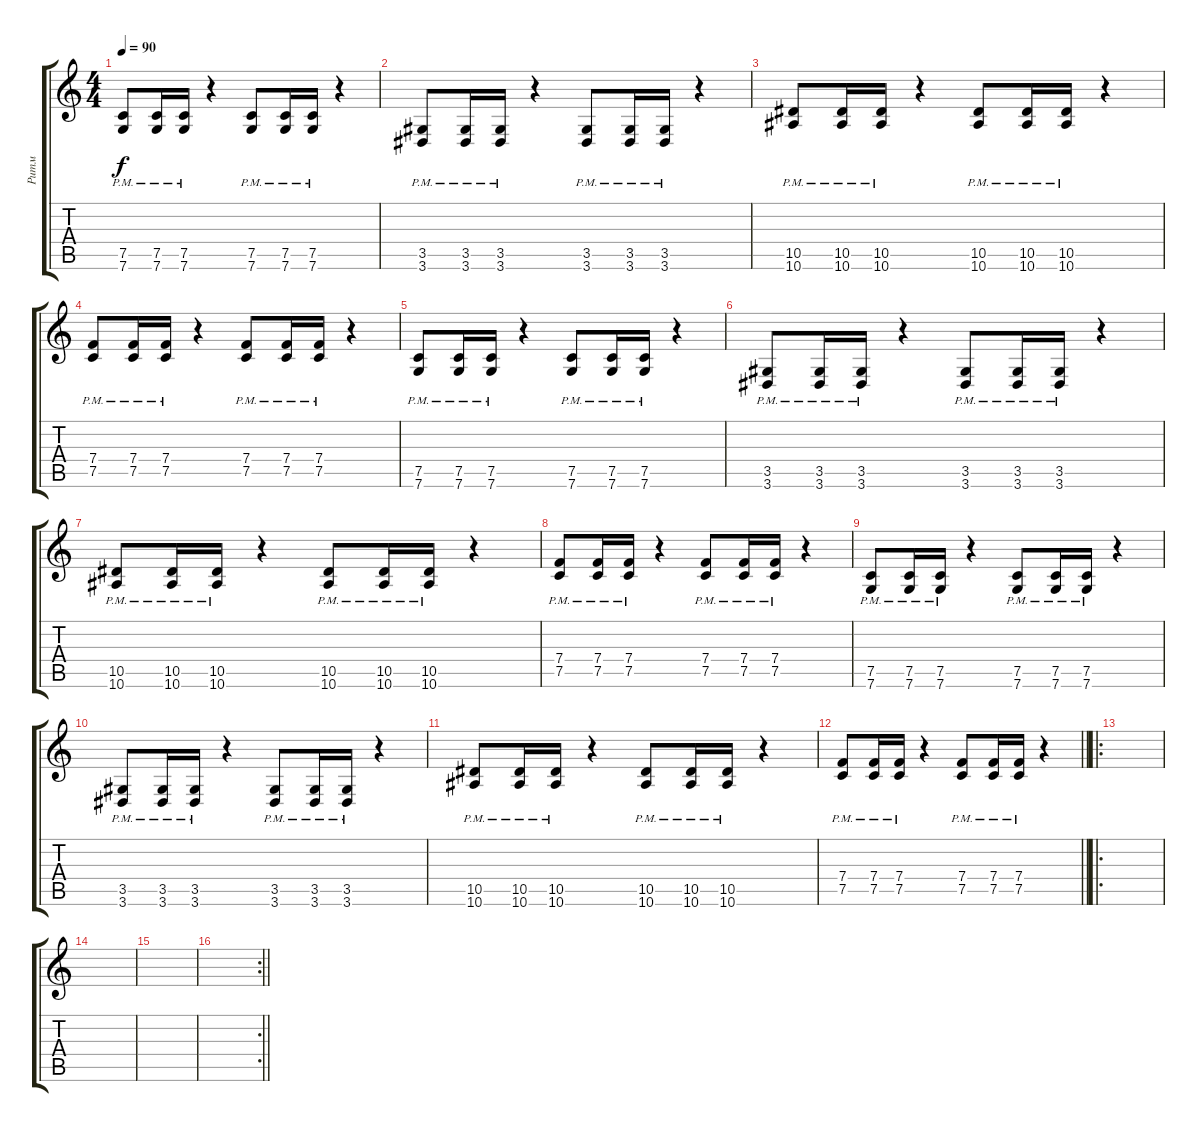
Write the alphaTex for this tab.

\track ("Ритм" "Ритм") {instrument distortionguitar}
\staff {score tabs}
\tuning (C4 G3 Eb3 Bb2 F2 C2) {hide}
\ts (4 4)
\tempo 90
\clef g2
\ks c
(7.5 7.6{pm}).8{dy f} (7.5 7.6{pm}).16 (7.5 7.6{pm}).16 r.4 (7.5 7.6{pm}).8 (7.5 7.6{pm}).16 (7.5 7.6{pm}).16 r.4 |
(3.5 3.6{pm}).8 (3.5 3.6{pm}).16 (3.5 3.6{pm}).16 r.4 (3.5 3.6{pm}).8 (3.5 3.6{pm}).16 (3.5 3.6{pm}).16 r.4 |
(10.5 10.6{pm}).8 (10.5 10.6{pm}).16 (10.5 10.6{pm}).16 r.4 (10.5 10.6{pm}).8 (10.5 10.6{pm}).16 (10.5 10.6{pm}).16 r.4 |
(7.4 7.5{pm}).8 (7.4 7.5{pm}).16 (7.4 7.5{pm}).16 r.4 (7.4 7.5{pm}).8 (7.4 7.5{pm}).16 (7.4 7.5{pm}).16 r.4 |
(7.5 7.6{pm}).8 (7.5 7.6{pm}).16 (7.5 7.6{pm}).16 r.4 (7.5 7.6{pm}).8 (7.5 7.6{pm}).16 (7.5 7.6{pm}).16 r.4 |
(3.5 3.6{pm}).8 (3.5 3.6{pm}).16 (3.5 3.6{pm}).16 r.4 (3.5 3.6{pm}).8 (3.5 3.6{pm}).16 (3.5 3.6{pm}).16 r.4 |
(10.5 10.6{pm}).8 (10.5 10.6{pm}).16 (10.5 10.6{pm}).16 r.4 (10.5 10.6{pm}).8 (10.5 10.6{pm}).16 (10.5 10.6{pm}).16 r.4 |
(7.4 7.5{pm}).8 (7.4 7.5{pm}).16 (7.4 7.5{pm}).16 r.4 (7.4 7.5{pm}).8 (7.4 7.5{pm}).16 (7.4 7.5{pm}).16 r.4 |
(7.5 7.6{pm}).8 (7.5 7.6{pm}).16 (7.5 7.6{pm}).16 r.4 (7.5 7.6{pm}).8 (7.5 7.6{pm}).16 (7.5 7.6{pm}).16 r.4 |
(3.5 3.6{pm}).8 (3.5 3.6{pm}).16 (3.5 3.6{pm}).16 r.4 (3.5 3.6{pm}).8 (3.5 3.6{pm}).16 (3.5 3.6{pm}).16 r.4 |
(10.5 10.6{pm}).8 (10.5 10.6{pm}).16 (10.5 10.6{pm}).16 r.4 (10.5 10.6{pm}).8 (10.5 10.6{pm}).16 (10.5 10.6{pm}).16 r.4 |
\barLineRight lightlight
(7.4 7.5{pm}).8 (7.4 7.5{pm}).16 (7.4 7.5{pm}).16 r.4 (7.4 7.5{pm}).8 (7.4 7.5{pm}).16 (7.4 7.5{pm}).16 r.4 |
\ro
|
|
|
\rc 2
\barLineRight lightlight
